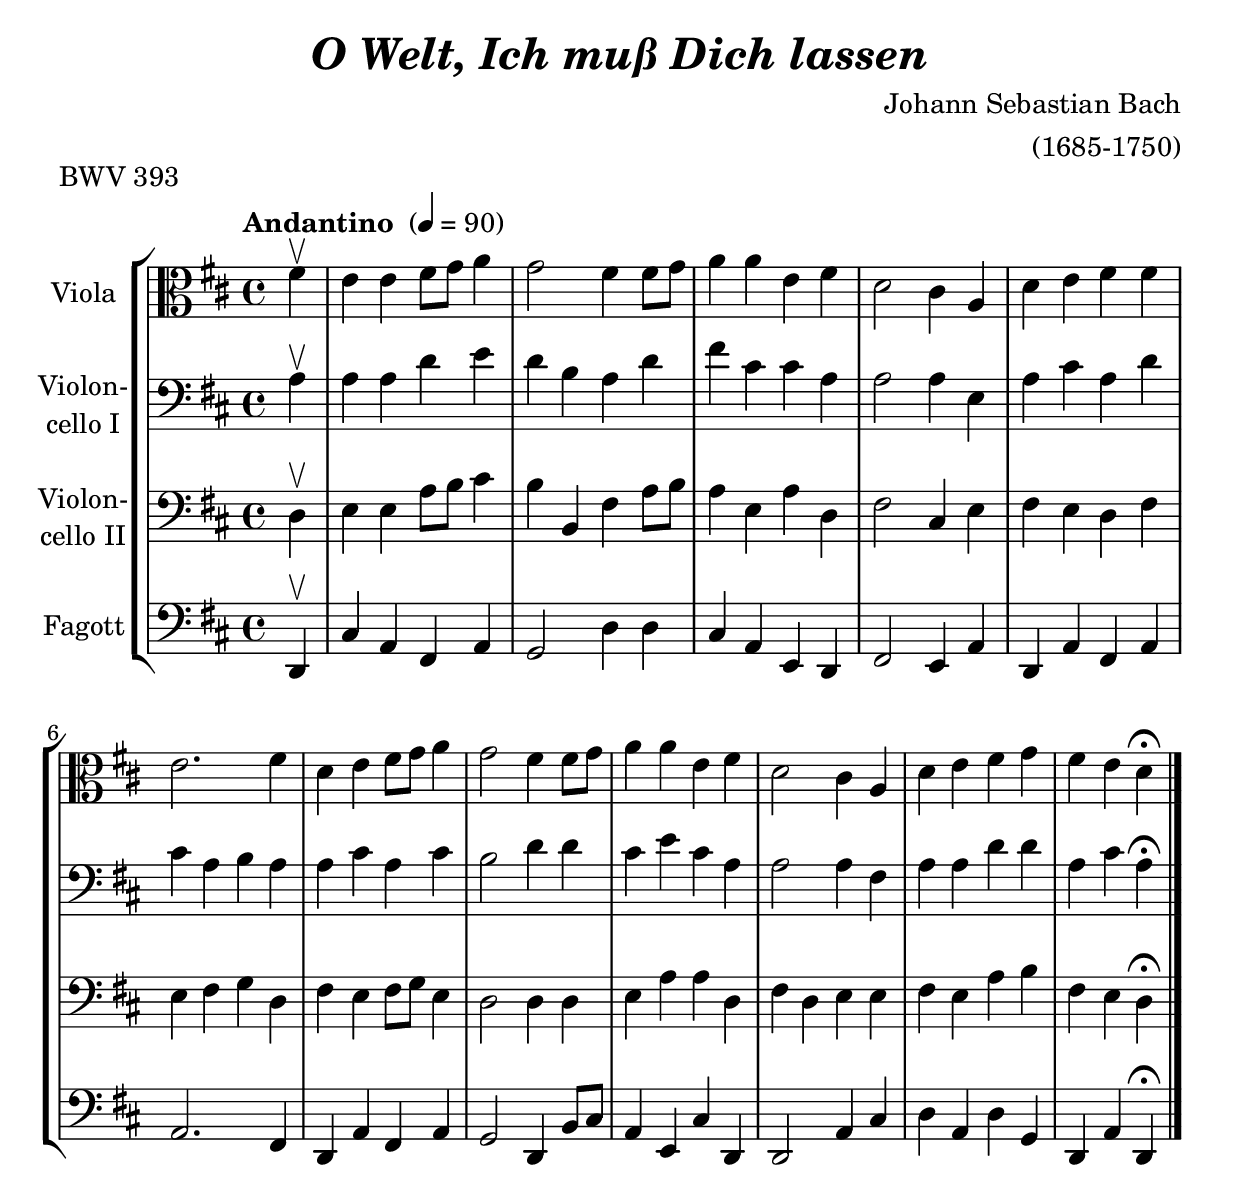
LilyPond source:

\version "2.18.2"
\include "deutsch.ly"
  
#(set-global-staff-size 24)

\header {
  title     = \markup \bold \italic "O Welt, Ich muß Dich lassen"
  composer  = "Johann Sebastian Bach"
  arranger  = "(1685-1750)"
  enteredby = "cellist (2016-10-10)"
  piece     = "BWV 393"
}

voiceconsts = {
  \key f \major
  \time 4/4
  \clef "bass"
% \numericTimeSignature
  \compressFullBarRests
  \tempo "Andantino " 4=90
  % Set default beaming for all staves
  \set Timing.beamExceptions = #'()
  \set Timing.baseMoment     = #(ly:make-moment 1 4)
  \set Timing.beatStructure  = #'(1 1 1 1)
}

%minstr = "harpsichord"
mist = "string ensemble 1"
%minstr = "accordion"
miba = "bassoon"
milo = "drawbar organ"

va = \relative c'' {
  \voiceconsts
  \clef "alto"
  
  \partial 4 a4\upbow
  g g a8 b c4
  b2 a4 a8 b

  c4 c g a
  f2 e4 c
  f g a a
  g2. a4

  f g a8 b c4
  b2 a4 a8 b
  c4 c g a

  f2 e4 c
  f g a b
  a g f\fermata \bar "|."
}

vb = \relative c' {
  \voiceconsts
  
  \partial 4 c4\upbow
  c c f g
  f d c f

  a e e c
  c2 c4 g
  c e c f
  e c d c

  c e c e
  d2 f4 f
  e g e c

  c2 c4 a
  c c f f
  c e c\fermata \bar "|."
}

vc = \relative c {
  \voiceconsts
  
  \partial 4 f4\upbow
  g g c8 d e4
  d d, a' c8 d

  c4 g c f,
  a2 e4 g
  a g f a
  g a b f

  a g a8 b g4
  f2 f4 f
  g c c f,

  a f g g
  a g c d
  a g f\fermata \bar "|."
}

vd = \relative c, {
  \voiceconsts
  
  \partial 4 f4\upbow
  e' c a c
  b2 f'4 f

  e c g f
  a2 g4 c
  f, c' a c
  c2. a4

  f c' a c
  b2 f4 d'8 e
  c4 g e' f,

  f2 c'4 e
  f c f b,
  f c' f,\fermata \bar "|."
}


music = \new StaffGroup <<
      \new Staff {
	\set Staff.midiInstrument = \mist
	\set Staff.instrumentName = \markup \center-column { "Viola" }
	\transpose f d { \va }
      }

      \new Staff {
	\set Staff.midiInstrument = \mist
	\set Staff.instrumentName = \markup \center-column { "Violon-" "cello I" }
	\transpose f d { \vb }
      }
      
      \new Staff {
	\set Staff.midiInstrument = \miba
	\set Staff.instrumentName = \markup \center-column { "Violon-" "cello II" }
	\transpose f d { \vc }
      }

      \new Staff {
	\set Staff.midiInstrument = \miba
	\set Staff.instrumentName = \markup \center-column { "Fagott" }
	\transpose f d { \vd }
      }
>>

\book {
  \score {
    \music
    \layout {}
  }

  \score {
    \unfoldRepeats \music

    \midi {
      \context {
        \Score
      }
    }
  }
}
